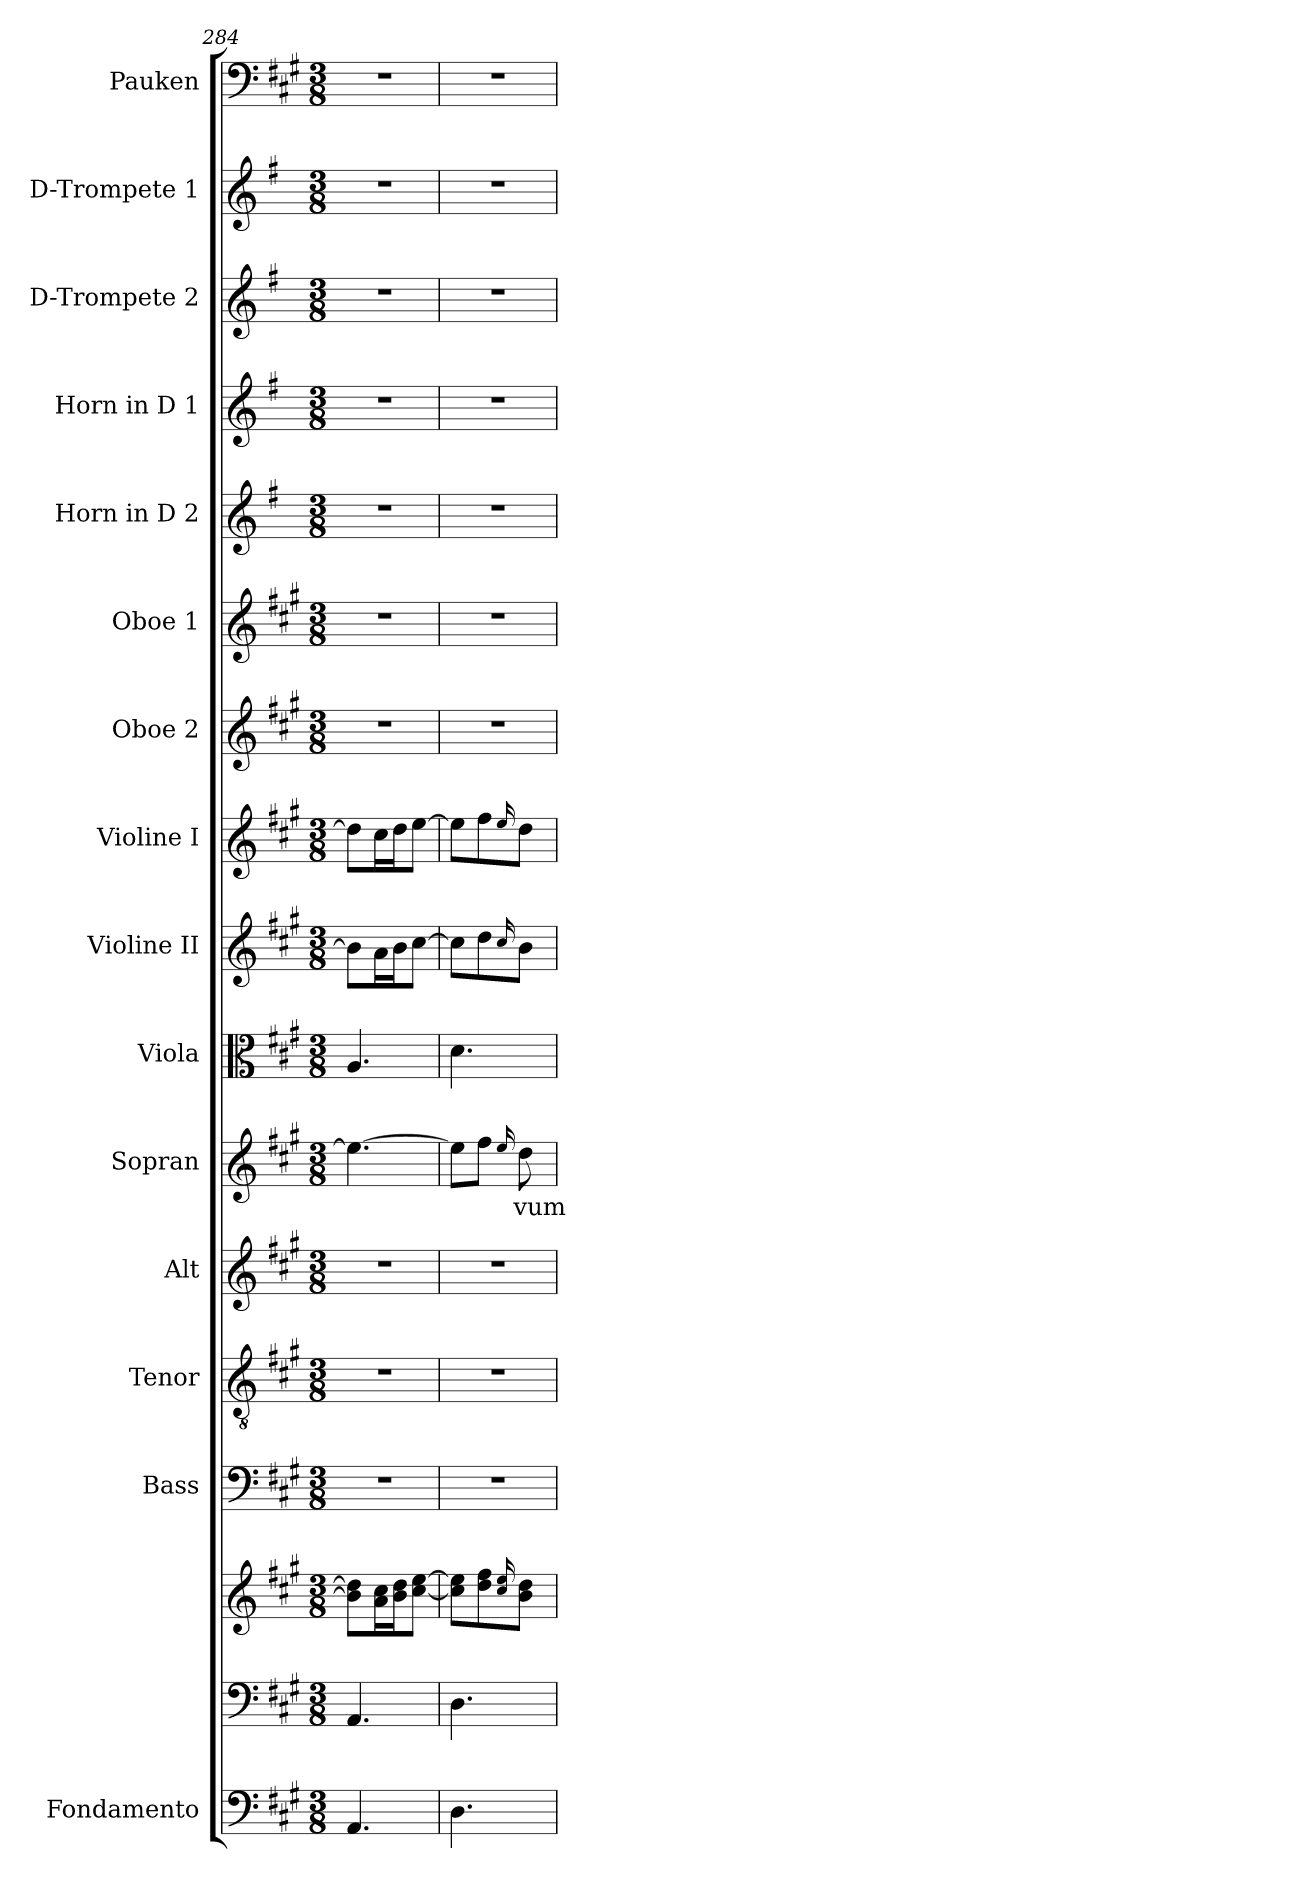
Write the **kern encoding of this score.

**kern	**kern	**kern	**kern	**kern	**kern	**kern	**text	**kern	**kern	**kern	**kern	**kern	**kern	**kern	**kern	**kern	**kern
*part16	*part15	*part15	*part14	*part13	*part12	*part11	*part11	*part10	*part9	*part8	*part7	*part6	*part5	*part4	*part3	*part2	*part1
*staff17	*staff16	*staff15	*staff14	*staff13	*staff12	*staff11	*staff11	*staff10	*staff9	*staff8	*staff7	*staff6	*staff5	*staff4	*staff3	*staff2	*staff1
*I"Fondamento	*	*	*I"Bass	*I"Tenor	*I"Alt	*I"Sopran	*	*I"Viola	*I"Violine II	*I"Violine I	*I"Oboe 2	*I"Oboe 1	*I"Horn in D 2	*I"Horn in D 1	*I"D-Trompete 2	*I"D-Trompete 1	*I"Pauken
*I'F.	*	*	*I'B.	*I'T.	*I'A.	*I'S.	*	*I'Vla.	*I'Vl. II	*I'Vl. I	*I'Ob. 2	*I'Ob. 1	*	*	*I'D Trp. 2	*I'D Trp. 1	*I'Pk.
*clefF4	*clefF4	*clefG2	*clefF4	*clefGv2	*clefG2	*clefG2	*	*clefC3	*clefG2	*clefG2	*clefG2	*clefG2	*clefG2	*clefG2	*clefG2	*clefG2	*clefF4
*ITrd7c12	*	*	*	*	*	*	*	*	*	*	*	*	*ITrd6c10	*ITrd6c10	*ITrd-1c-2	*ITrd-1c-2	*
*k[f#c#g#]	*k[f#c#g#]	*k[f#c#g#]	*k[f#c#g#]	*k[f#c#g#]	*k[f#c#g#]	*k[f#c#g#]	*	*k[f#c#g#]	*k[f#c#g#]	*k[f#c#g#]	*k[f#c#g#]	*k[f#c#g#]	*k[f#c#g#]	*k[f#c#g#]	*k[f#c#g#]	*k[f#c#g#]	*k[f#c#g#]
*A:	*A:	*A:	*A:	*A:	*A:	*A:	*	*A:	*A:	*A:	*A:	*A:	*A:	*A:	*A:	*A:	*A:
*M3/8	*M3/8	*M3/8	*M3/8	*M3/8	*M3/8	*M3/8	*	*M3/8	*M3/8	*M3/8	*M3/8	*M3/8	*M3/8	*M3/8	*M3/8	*M3/8	*M3/8
=284	=284	=284	=284	=284	=284	=284	=284	=284	=284	=284	=284	=284	=284	=284	=284	=284	=284
4.AAA/	4.AA/	8b\] 8dd\]L	4.r	4.r	4.r	4.ee\_	.	4.A/	8b\L]	8dd\L]	4.r	4.r	4.r	4.r	4.r	4.r	4.r
.	.	16a\ 16cc#\L	.	.	.	.	.	.	16a\L	16cc#\L	.	.	.	.	.	.	.
.	.	16b\ 16dd\J	.	.	.	.	.	.	16b\J	16dd\J	.	.	.	.	.	.	.
.	.	[8cc#\ [8ee\J	.	.	.	.	.	.	[8cc#\J	[8ee\J	.	.	.	.	.	.	.
=285	=285	=285	=285	=285	=285	=285	=285	=285	=285	=285	=285	=285	=285	=285	=285	=285	=285
4.DD\	4.D\	8cc#\] 8ee\]L	4.r	4.r	4.r	8ee\L]	.	4.d\	8cc#\L]	8ee\L]	4.r	4.r	4.r	4.r	4.r	4.r	4.r
.	.	8dd\ 8ff#\	.	.	.	8ff#\J	.	.	8dd\	8ff#\	.	.	.	.	.	.	.
.	.	16qqcc#/ 16qqee/	.	.	.	16qqee/	.	.	16qqcc#/	16qqee/	.	.	.	.	.	.	.
!	!	!	!	!	!	!	!LO:LY:b	!	!	!	!	!	!	!	!	!	!
.	.	8b\ 8dd\J	.	.	.	8dd\	-vum	.	8b\J	8dd\J	.	.	.	.	.	.	.
=	=	=	=	=	=	=	=	=	=	=	=	=	=	=	=	=	=
*-	*-	*-	*-	*-	*-	*-	*-	*-	*-	*-	*-	*-	*-	*-	*-	*-	*-
